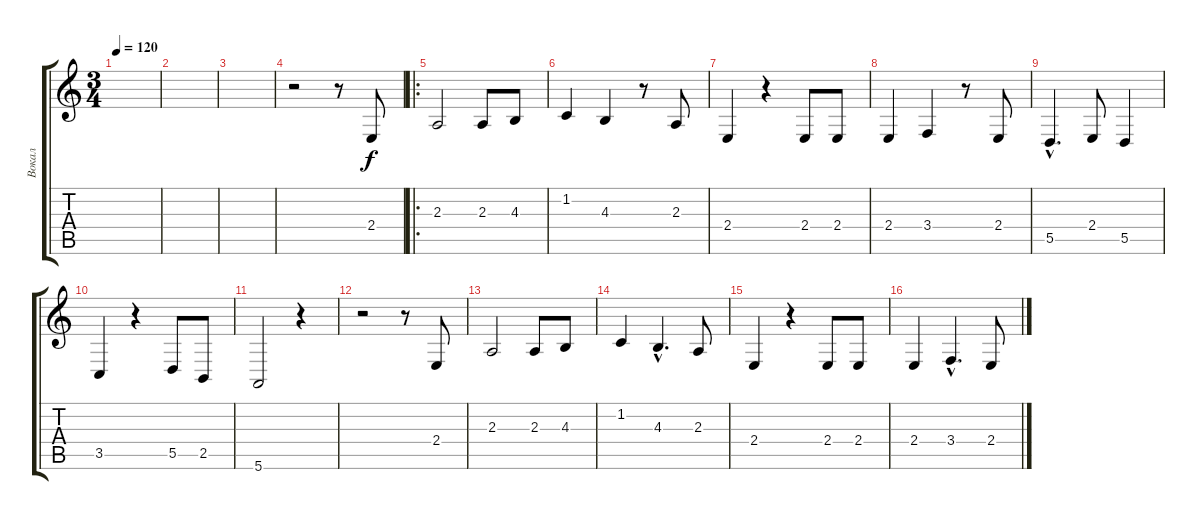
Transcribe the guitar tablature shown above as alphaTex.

\track ("Вокал" "Вокал") {instrument harmonica}
\staff {score tabs}
\tuning (E4 B3 G3 D3 A2 E2) {hide}
\ts (3 4)
\tempo 120
\clef g2
\ks c
|
|
|
r.2 r.8 2.4.8 |
\ro
2.3.2 2.3.8 4.3.8 |
1.2.4 4.3.4 r.8 2.3.8 |
2.4.4 r.4 2.4.8 2.4.8 |
2.4.4 3.4.4 r.8 2.4.8 |
5.5{hac}.4{d} 2.4.8 5.5.4 |
3.5.4 r.4 5.5.8 2.5.8 |
5.6.2 r.4 |
r.2 r.8 2.4.8 |
2.3.2 2.3.8 4.3.8 |
1.2.4 4.3{hac}.4{d} 2.3.8 |
2.4.4 r.4 2.4.8 2.4.8 |
2.4.4 3.4{hac}.4{d} 2.4.8
